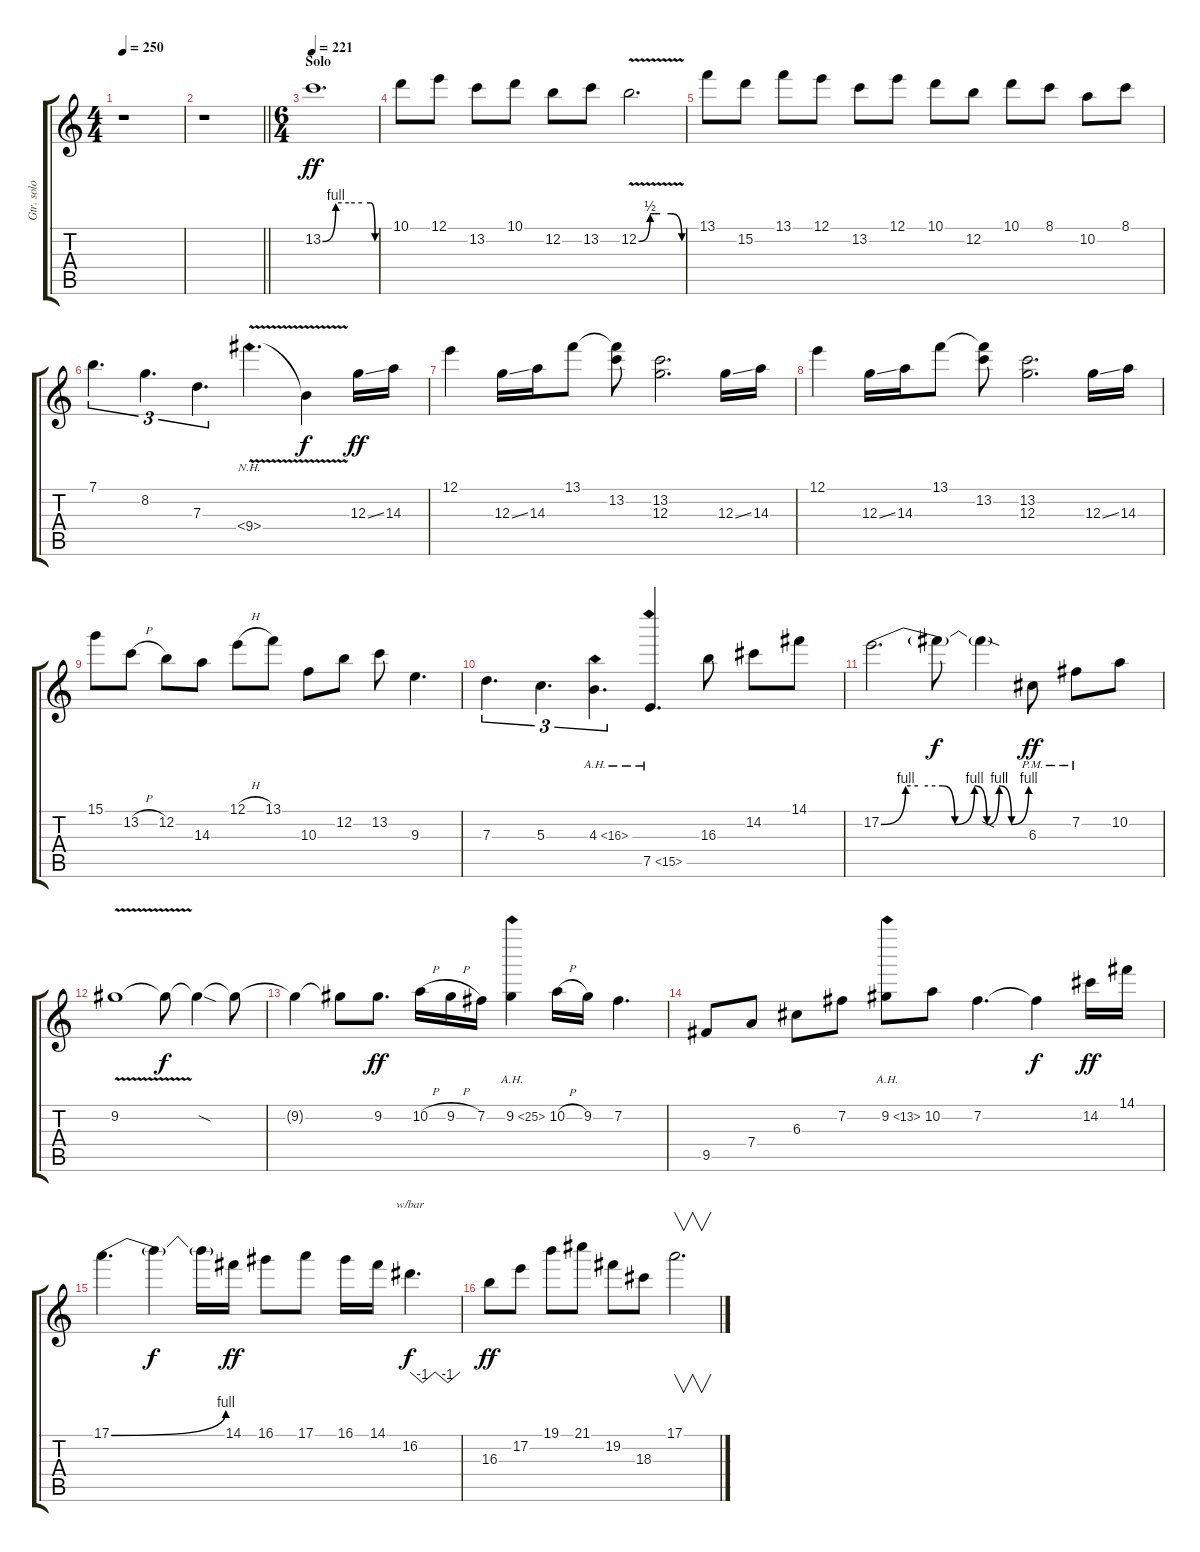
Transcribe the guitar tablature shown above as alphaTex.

\track ("Gtr. solo" "Gtr. solo") {instrument distortionguitar}
\staff {score tabs}
\tuning (E4 B3 G3 D3 A2 E2) {hide}
\ts (4 4)
\tempo 250
\clef g2
\ks c
r.1{dy ff} |
\barLineRight lightlight
r.1 |
\ts (6 4)
\section ("" "Solo")
\tempo 221
13.2{be (custom 0 0 15 4 30 4 45 4 55 4 60 0)}.1{d} |
10.1.8 12.1.8 13.2.8 10.1.8 12.2.8 13.2.8 12.2{be (custom 0 0 16 2 22 2 30 2 45 2 60 0) v}.2{d} |
13.1.8 15.2.8 13.1.8 12.1.8 13.2.8 12.1.8 10.1.8 12.2.8 10.1.8 8.1.8 10.2.8 8.1.8 |
7.1.4{d tu (3 2)} 8.2.4{d tu (3 2)} 7.3.4{d tu (3 2)} 9.4{nh v}.4{d} 9.4{t}.4{dy f} 12.3{ss}.16{dy ff} 14.3.16 |
12.1.4 12.3{ss}.16 14.3.16 13.1.8 (13.1{t} 13.2).8 (13.2 12.3).2{d} 12.3{ss}.16 14.3.16 |
12.1.4 12.3{ss}.16 14.3.16 13.1.8 (13.1{t} 13.2).8 (13.2 12.3).2{d} 12.3{ss}.16 14.3.16 |
15.1.8 13.2{h}.8 12.2.8 14.3.8 12.1{h}.8 13.1.8 10.3.8 12.2.8 13.2.8 9.3.4{d} |
7.3.4{d tu (3 2)} 5.3.4{d tu (3 2)} 4.3{ah 12}.4{d tu (3 2)} 7.5{ah 8}.4{d} 16.3.8 14.2.8 14.1.8 |
17.2{be (custom 0 0 10 4 15 4 25 4 30 0 38 4 43 0 48 4 53 0 60 4)}.2{d} 17.2{t}.8{dy f} 17.2{sod t}.4 6.3{pm}.8{dy ff} 7.2{pm}.8 10.2.8 |
9.2{v}.1 9.2{t}.8{dy f} 9.2{sod t}.4 9.2{t}.8 |
9.2{t}.4 9.2{t}.8 9.2.8{d dy ff} 10.2{h}.16 9.2{h}.16 7.2.16 9.2{ah 16}.4 10.2{h}.16 9.2.16 7.2.4{d} |
9.5.8 7.4.8 6.3.8 7.2.8 9.2{ah 4}.8 10.2.8 7.2.4{d} 7.2{t}.4{dy f} 14.2.16{dy ff} 14.1.16 |
17.1{be (bend 0 0 60 4)}.4{d} 17.1{t}.4{dy f} 17.1{t}.16 14.1.16{dy ff} 16.1.8 17.1.8 16.1.16 14.1.16 16.2.4{d tbe (custom default 0 0 15 -4 30 0 45 -4 60 0) dy f} |
16.3.8{dy ff} 17.2.8 19.1.8 21.1.8 19.2.8 18.3.8 17.1.2{v d}
